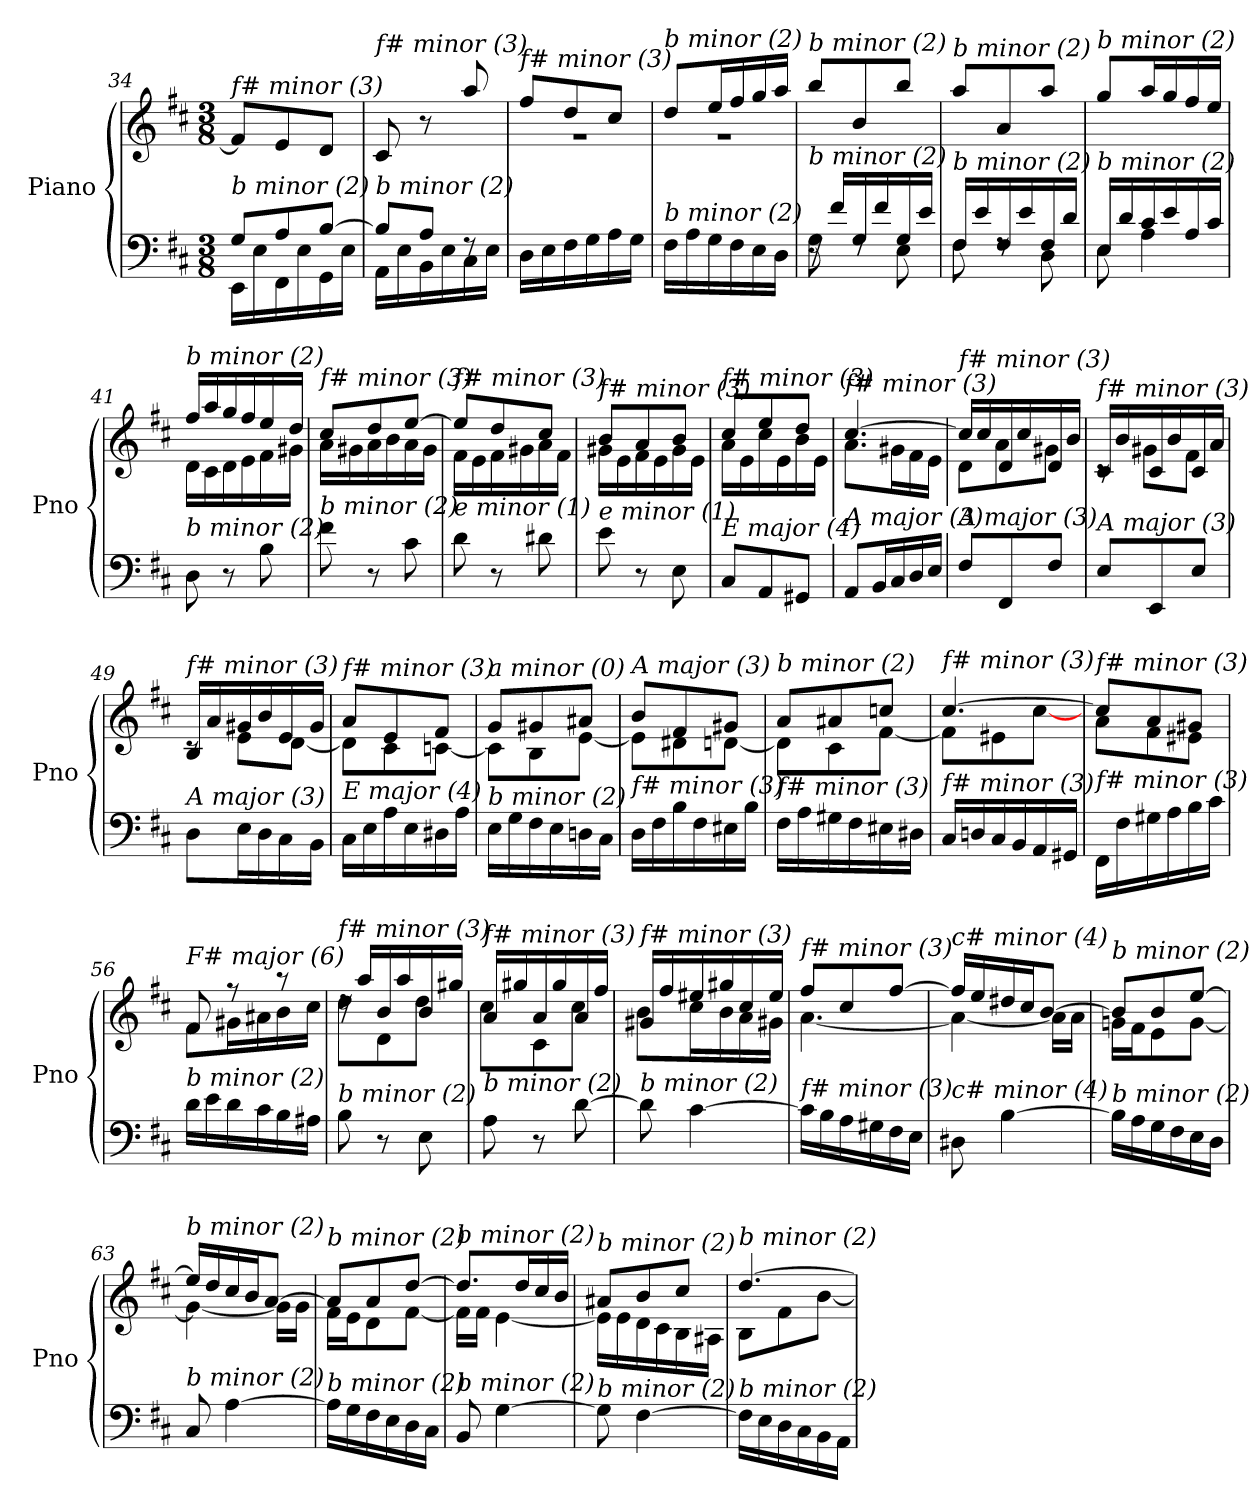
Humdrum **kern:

**kern	**kern
*part1	*part1
*staff2	*staff1
*I"Piano	*
*I'Pno	*
*clefF4	*clefG2
*k[f#c#]	*k[f#c#]
*M3/8	*M3/8
=34	=34
*^	*
!	!	!LO:TX:i:t=f# minor (3)
!LO:TX:i:t=b minor (2)	!	!
8G/L	16EE\LL	8f#/L]
.	16E\	.
8A/	16FF#\	8e/
.	16E\	.
[8B/J	16GG\	8d/J
.	16E\JJ	.
=35	=35	=35
!	!	!LO:TX:i:t=f# minor (3)
!LO:TX:i:t=b minor (2)	!	!
8B/L]	16AA\LL	8c#/
.	16E\	.
8A/J	16BB\	8r
.	16E\	.
8rF	16C#\	8aa/
.	16E\JJ	.
!!LO:LB:g=z
=36	=36	=36
*	*	*^
!	!	!LO:TX:i:t=f# minor (3)	!
!LO:TX:i:t=b minor (2)	!	!	!
*v	*v	*	*
16D\LL	8ff#/L	4.r
16E\	.	.
16F#\	8dd/	.
16G\	.	.
16A\	8cc#/J	.
16G\JJ	.	.
=37	=37	=37
!	!LO:TX:i:t=b minor (2)	!
!LO:TX:i:t=b minor (2)	!	!
16F#\LL	8dd/L	4.r
16A\	.	.
16G\	16ee/L	.
16F#\	16ff#/	.
16E\	16gg/	.
16D\JJ	16aa/JJ	.
*	*v	*v
=38	=38
*^	*
!	!	!LO:TX:i:t=b minor (2)
!LO:TX:i:t=b minor (2)	!	!
16rF	8G\	8bb/L
16f#/LL	.	.
16G/	8rF	8b/
16f#/	.	.
16G/	8E\	8bb/J
16e/JJ	.	.
=39	=39	=39
!	!	!LO:TX:i:t=b minor (2)
!LO:TX:i:t=b minor (2)	!	!
16F#/LL	8F#\	8aa/L
16e/	.	.
16F#/	8rF	8a/
16e/	.	.
16F#/	8D\	8aa/J
16d/JJ	.	.
=40	=40	=40
!	!	!LO:TX:i:t=b minor (2)
!LO:TX:i:t=b minor (2)	!	!
16E/LL	8E\	8gg/L
16d/	.	.
16c#/	4A\	16aa/L
16e/	.	16gg/
16A/	.	16ff#/
16c#/JJ	.	16ee/JJ
*v	*v	*
=41	=41
*	*^
!	!LO:TX:i:t=b minor (2)	!
!LO:TX:i:t=b minor (2)	!	!
8D\	16ff#/LL	16d\LL
.	16aa/	16c#\
8r	16gg/	16d\
.	16ff#/	16e\
8B\	16ee/	16f#\
.	16dd/JJ	16g#X\JJ
!!LO:LB:g=z	!!
=42	=42	=42
!	!LO:TX:i:t=f# minor (3)	!
!LO:TX:i:t=b minor (2)	!	!
8f#\	8cc#/L	16a\LL
.	.	16g#X\
8r	8dd/	16a\
.	.	16b\
8c#\	[8ee/J	16a\
.	.	16g#\JJ
=43	=43	=43
!	!LO:TX:i:t=f# minor (3)	!
!LO:TX:i:t=e minor (1)	!	!
8d\	8ee/L]	16f#\LL
.	.	16e\
8r	8dd/	16f#\
.	.	16g#X\
8d#X\	8cc#/J	16a\
.	.	16f#\JJ
=44	=44	=44
!	!LO:TX:i:t=f# minor (3)	!
!LO:TX:i:t=e minor (1)	!	!
8e\	8b/L	16g#X\LL
.	.	16e\
8r	8a/	16f#\
.	.	16e\
8E\	8b/J	16g#\
.	.	16e\JJ
=45	=45	=45
!	!LO:TX:i:t=f# minor (3)	!
!LO:TX:i:t=E major (4)	!	!
8C#/L	8cc#/L	16a\LL
.	.	16e\
8AA/	8ee/	16cc#\
.	.	16e\
8GG#X/J	8dd/J	16b\
.	.	16e\JJ
=46	=46	=46
!	!LO:TX:i:t=f# minor (3)	!
!LO:TX:i:t=A major (3)	!	!
8AA/L	[4.cc#/	8.a\L
16BB/L	.	.
16C#/	.	16g#X\L
16D/	.	16f#\
16E/JJ	.	16e\JJ
=47	=47	=47
!	!LO:TX:i:t=f# minor (3)	!
!LO:TX:i:t=A major (3)	!	!
8F#/L	16cc#/LL]	8d\L
.	16cc#/	.
8FF#/	16d/	8a\
.	16cc#/	.
8F#/J	16d/	8g#X\J
.	16b/JJ	.
!!LO:LB:g=z	!!
=48	=48	=48
!	!LO:TX:i:t=f# minor (3)	!
!LO:TX:i:t=A major (3)	!	!
8E/L	16c#/LL	8rc
.	16b/	.
8EE/	16c#/	8g#X\L
.	16b/	.
8E/J	16c#/	8f#\J
.	16a/JJ	.
=49	=49	=49
!	!LO:TX:i:t=f# minor (3)	!
!LO:TX:i:t=A major (3)	!	!
8D\L	16B/LL	8rc
.	16a/	.
16E\L	16g#X/	8e\L
16D\	16b/	.
16C#\	16e/	[8d\J
16BB\JJ	16g#/JJ	.
=50	=50	=50
!	!LO:TX:i:t=f# minor (3)	!
!LO:TX:i:t=E major (4)	!	!
16C#\LL	8a/L	8d\L]
16E\	.	.
16A\	8e/	8c#\
16E\	.	.
16D#X\	8f#/J	[8cn\J
16A\JJ	.	.
=51	=51	=51
!	!LO:TX:i:t=a minor (0)	!
!LO:TX:i:t=b minor (2)	!	!
16E\LL	8g/L	8c\L]
16G\	.	.
16F#\	8g#X/	8B\
16E\	.	.
16Dn\	8a#X/J	[8e\J
16C#\JJ	.	.
=52	=52	=52
!	!LO:TX:i:t=A major (3)	!
!LO:TX:i:t=f# minor (3)	!	!
16D\LL	8b/L	8e\L]
16F#\	.	.
16B\	8f#/	8d#X\
16F#\	.	.
16E#X\	8g#X/J	[8dn\J
16B\JJ	.	.
!!LO:LB:g=z	!!
=53	=53	=53
!	!LO:TX:i:t=b minor (2)	!
!LO:TX:i:t=f# minor (3)	!	!
16F#\LL	8a/L	8d\L]
16A\	.	.
16G#X\	8a#X/	8c#\
16F#\	.	.
16E#X\	8ccni/J	[8f#\J
16D#X\JJ	.	.
=54	=54	=54
!	!LO:TX:i:t=f# minor (3)	!
!LO:TX:i:t=f# minor (3)	!	!
16C#/LL	[4.cc#/	8f#\L]
16Dn/	.	.
16C#/	.	8e#X\
16BB/	.	.
16AA/	.	[8cc#\J
16GG#X/JJ	.	.
=55	=55	=55
!	!LO:TX:i:t=f# minor (3)	!
!LO:TX:i:t=f# minor (3)	!	!
16FF#\LL	8cc#/L]	8a\L
16F#\	.	.
16G#X\	8a/	8f#\
16A\	.	.
16B\	8g#X/J	8e#X\J
16c#\JJ	.	.
=56	=56	=56
!	!LO:TX:i:t=F# major (6)	!
!LO:TX:i:t=b minor (2)	!	!
16d\LL	8f#/	8f#\L
16e\	.	.
16d\	8r	16g#X\L
16c#\	.	16a#X\
16B\	8r	16b\
16A#X\JJ	.	16cc#\JJ
=57	=57	=57
!	!LO:TX:i:t=f# minor (3)	!
!LO:TX:i:t=b minor (2)	!	!
8B\	16rdd	8dd\L
.	16aa/LL	.
8r	16b/	8d\
.	16aa/	.
8E\	16b/	8dd\J
.	16gg#X/JJ	.
=58	=58	=58
!	!LO:TX:i:t=f# minor (3)	!
!LO:TX:i:t=b minor (2)	!	!
8A\	16a/LL	8cc#\L
.	16gg#X/	.
8r	16a/	8c#\
.	16gg#/	.
[8d\	16a/	8cc#\J
.	16ff#/JJ	.
!!LO:LB:g=z	!!
=59	=59	=59
!	!LO:TX:i:t=f# minor (3)	!
!LO:TX:i:t=b minor (2)	!	!
8d\]	16g#X/LL	8b\L
.	16ff#/	.
[4c#\	16ee#X/	16cc#\L
.	16gg#X/	16b\
.	16cc#/	16a\
.	16ee#/JJ	16g#X\JJ
=60	=60	=60
!	!LO:TX:i:t=f# minor (3)	!
!LO:TX:i:t=f# minor (3)	!	!
16c#\LL]	8ff#/L	[4.a\
16B\	.	.
16A\	8cc#/	.
16G#X\	.	.
16F#\	[8ff#/J	.
16E\JJ	.	.
=61	=61	=61
!	!LO:TX:i:t=c# minor (4)	!
!LO:TX:i:t=c# minor (4)	!	!
8D#X\	16ff#/LL]	4a\_
.	16ee/	.
[4B\	16dd#X/	.
.	16cc#/J	.
.	[8b/J	16a\LL]
.	.	16a\JJ
=62	=62	=62
!	!LO:TX:i:t=b minor (2)	!
!LO:TX:i:t=b minor (2)	!	!
16B\LL]	8b/L]	16gn\LL
16A\	.	16f#\J
16G\	8b/	8e\
16F#\	.	.
16E\	[8ee/J	[8g\J
16D\JJ	.	.
=63	=63	=63
!	!LO:TX:i:t=b minor (2)	!
!LO:TX:i:t=b minor (2)	!	!
8C#/	16ee/LL]	4g\_
.	16dd/	.
[4A\	16cc#/	.
.	16b/J	.
.	[8a/J	16g\LL]
.	.	16g\JJ
=64	=64	=64
!	!LO:TX:i:t=b minor (2)	!
!LO:TX:i:t=b minor (2)	!	!
16A\LL]	8a/L]	16f#\LL
16G\	.	16e\J
16F#\	8a/	8d\
16E\	.	.
16D\	[8dd/J	[8f#\J
16C#\JJ	.	.
!!LO:PB:g=z	!!
=65	=65	=65
!	!LO:TX:i:t=b minor (2)	!
!LO:TX:i:t=b minor (2)	!	!
8BB/	8.dd/L]	16f#\LL]
.	.	16f#\JJ
[4G\	.	[4e\
.	16dd/L	.
.	16cc#/	.
.	16b/JJ	.
=66	=66	=66
!	!LO:TX:i:t=b minor (2)	!
!LO:TX:i:t=b minor (2)	!	!
8G\]	8a#X/L	16e\LL]
.	.	16e\
[4F#\	8b/	16d\
.	.	16c#\
.	8cc#/J	16B\
.	.	16A#X\JJ
=67	=67	=67
!	!LO:TX:i:t=b minor (2)	!
!LO:TX:i:t=b minor (2)	!	!
16F#\LL]	[4.dd/	8B\L
16E\	.	.
16D\	.	8f#\
16C#\	.	.
16BB\	.	[8b\J
16AA\JJ	.	.
*	*v	*v
=	=
*-	*-
